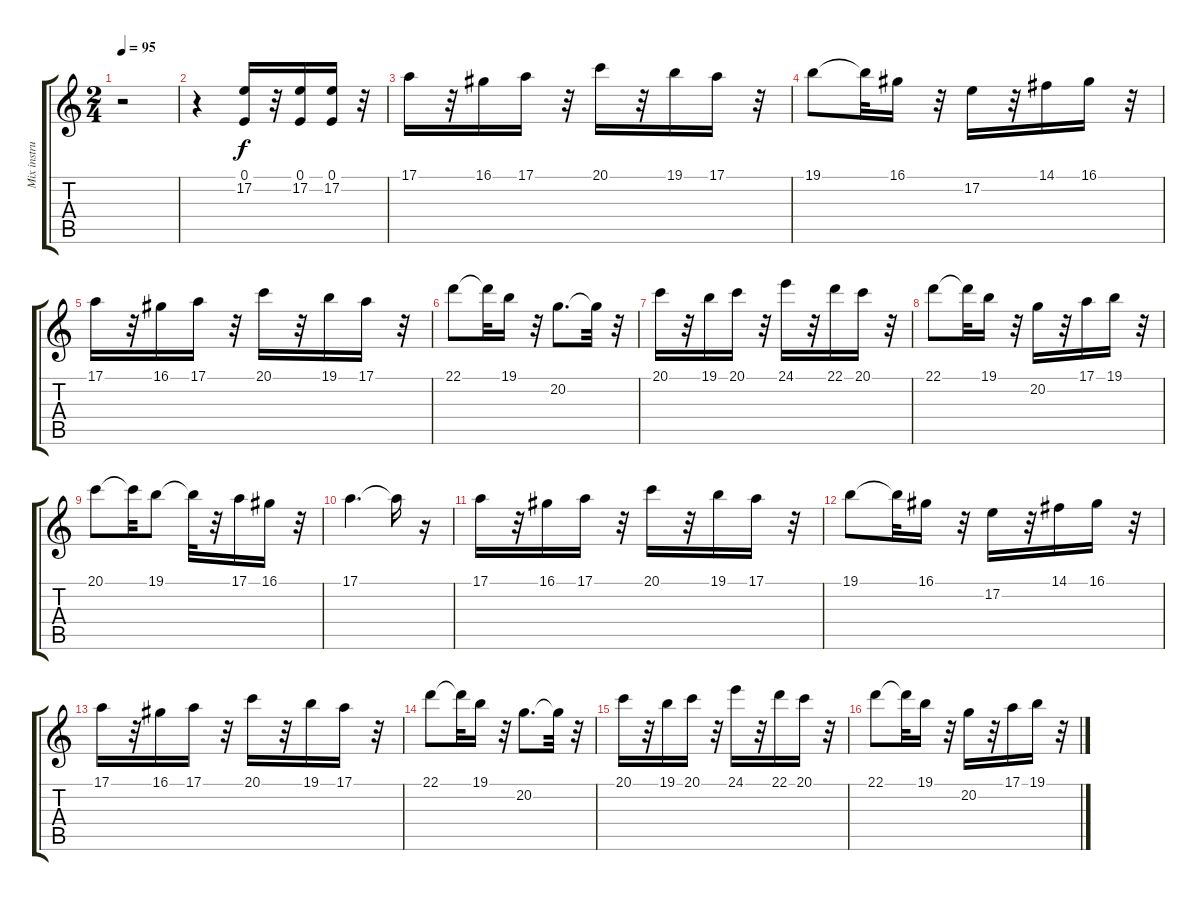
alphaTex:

\track ("Mix instrument 1" "Mix instru") {instrument piccolo}
\staff {score tabs}
\tuning (E4 B3 G3 D3 A2 E2) {hide}
\ts (2 4)
\tempo 95
\clef g2
\ks c
r.2{dy f} |
r.4 (0.1 17.2).16 r.32 (0.1 17.2).16 (0.1 17.2).16 r.32 |
17.1.16{instrument tremolostrings} r.32 16.1.16 17.1.16 r.32 20.1.16 r.32 19.1.16 17.1.16 r.32 |
19.1.8 19.1{t}.32 16.1.16 r.32 17.2.16 r.32 14.1.16 16.1.16 r.32 |
17.1.16 r.32 16.1.16 17.1.16 r.32 20.1.16 r.32 19.1.16 17.1.16 r.32 |
22.1.8 22.1{t}.32 19.1.16 r.32 20.2.8{d} 20.2{t}.32 r.32 |
20.1.16 r.32 19.1.16 20.1.16 r.32 24.1.16 r.32 22.1.16 20.1.16 r.32 |
22.1.8 22.1{t}.32 19.1.16 r.32 20.2.16 r.32 17.1.16 19.1.16 r.32 |
20.1.8 20.1{t}.32 19.1.8 19.1{t}.32 r.32 17.1.16 16.1.16 r.32 |
17.1.4{d} 17.1{t}.16 r.16 |
17.1.16 r.32 16.1.16 17.1.16 r.32 20.1.16 r.32 19.1.16 17.1.16 r.32 |
19.1.8 19.1{t}.32 16.1.16 r.32 17.2.16 r.32 14.1.16 16.1.16 r.32 |
17.1.16 r.32 16.1.16 17.1.16 r.32 20.1.16 r.32 19.1.16 17.1.16 r.32 |
22.1.8 22.1{t}.32 19.1.16 r.32 20.2.8{d} 20.2{t}.32 r.32 |
20.1.16 r.32 19.1.16 20.1.16 r.32 24.1.16 r.32 22.1.16 20.1.16 r.32 |
22.1.8 22.1{t}.32 19.1.16 r.32 20.2.16 r.32 17.1.16 19.1.16 r.32
